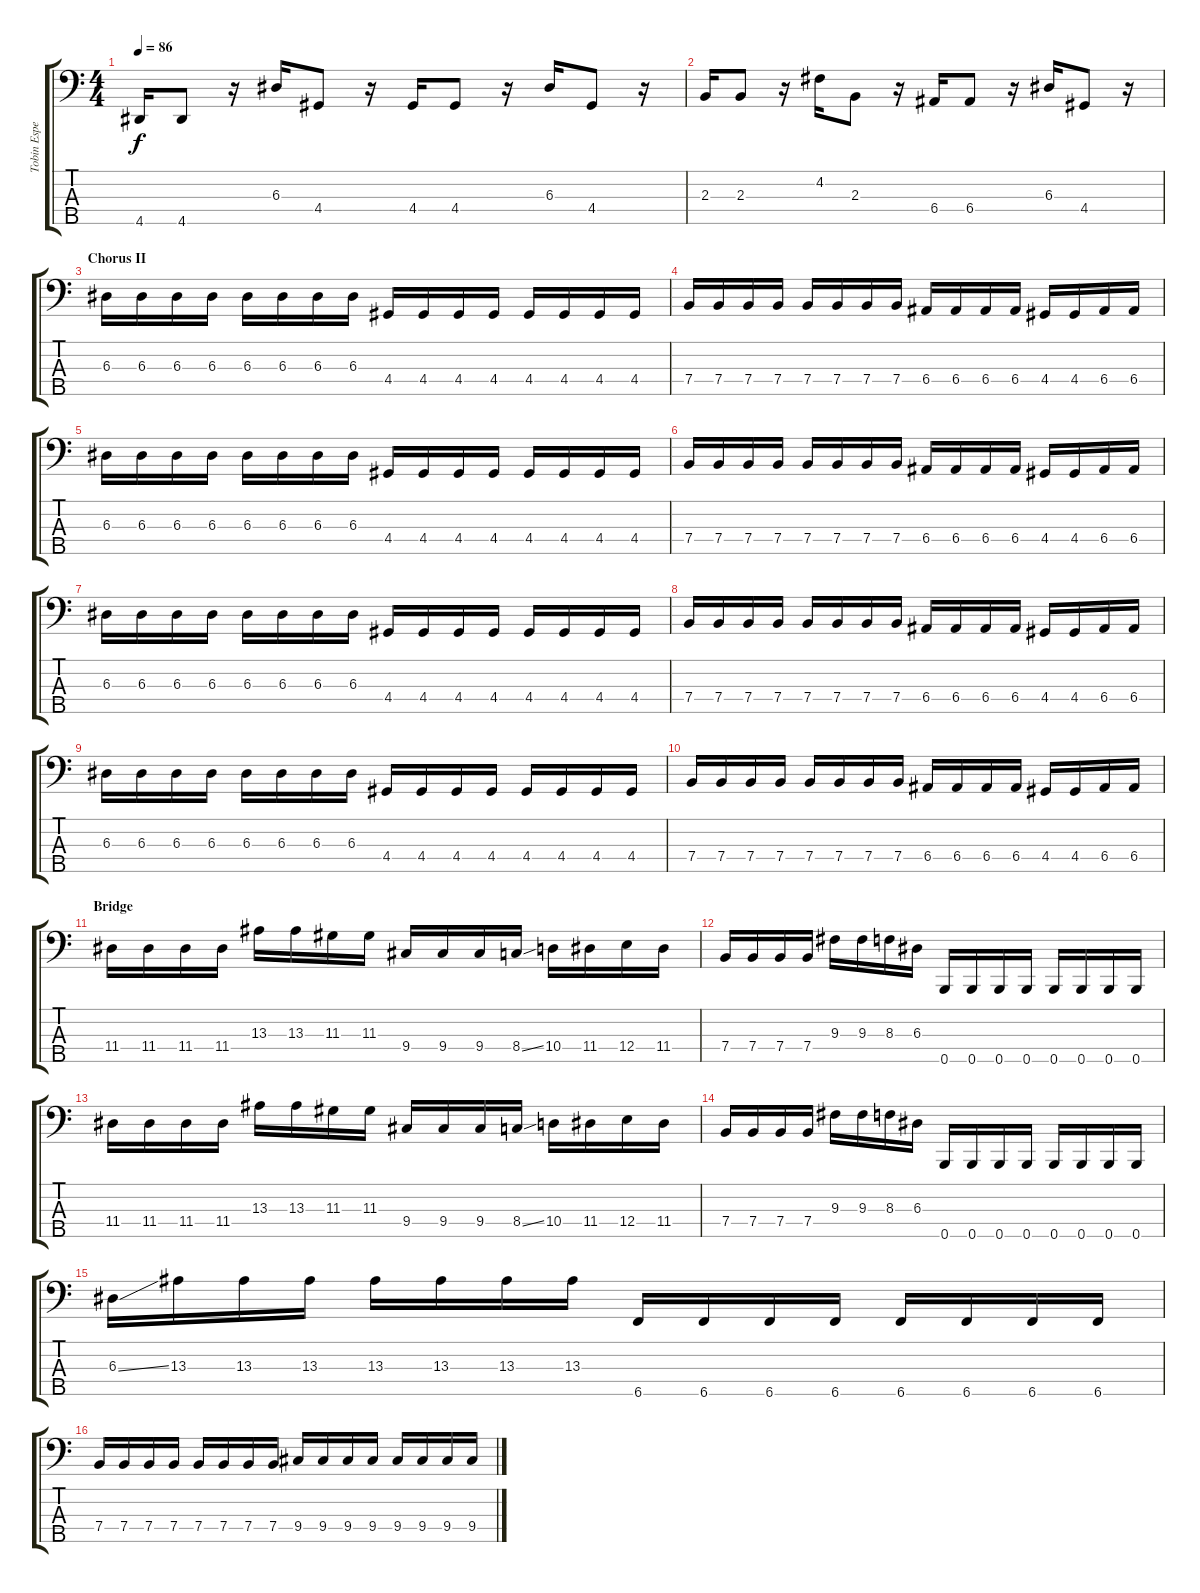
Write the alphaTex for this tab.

\track ("Tobin Esperance - Bass" "Tobin Espe") {instrument electricbassfinger}
\staff {score tabs}
\tuning (G2 D2 A1 E1 B0) {hide}
\ts (4 4)
\tempo 86
\clef f4
\ks c
4.5.16{dy f} 4.5.8 r.16 6.3.16 4.4.8 r.16 4.4.16 4.4.8 r.16 6.3.16 4.4.8 r.16 |
2.3.16 2.3.8 r.16 4.2.16 2.3.8 r.16 6.4.16 6.4.8 r.16 6.3.16 4.4.8 r.16 |
\section ("" "Chorus II")
6.3.16 6.3.16 6.3.16 6.3.16 6.3.16 6.3.16 6.3.16 6.3.16 4.4.16 4.4.16 4.4.16 4.4.16 4.4.16 4.4.16 4.4.16 4.4.16 |
7.4.16 7.4.16 7.4.16 7.4.16 7.4.16 7.4.16 7.4.16 7.4.16 6.4.16 6.4.16 6.4.16 6.4.16 4.4.16 4.4.16 6.4.16 6.4.16 |
6.3.16 6.3.16 6.3.16 6.3.16 6.3.16 6.3.16 6.3.16 6.3.16 4.4.16 4.4.16 4.4.16 4.4.16 4.4.16 4.4.16 4.4.16 4.4.16 |
7.4.16 7.4.16 7.4.16 7.4.16 7.4.16 7.4.16 7.4.16 7.4.16 6.4.16 6.4.16 6.4.16 6.4.16 4.4.16 4.4.16 6.4.16 6.4.16 |
6.3.16 6.3.16 6.3.16 6.3.16 6.3.16 6.3.16 6.3.16 6.3.16 4.4.16 4.4.16 4.4.16 4.4.16 4.4.16 4.4.16 4.4.16 4.4.16 |
7.4.16 7.4.16 7.4.16 7.4.16 7.4.16 7.4.16 7.4.16 7.4.16 6.4.16 6.4.16 6.4.16 6.4.16 4.4.16 4.4.16 6.4.16 6.4.16 |
6.3.16 6.3.16 6.3.16 6.3.16 6.3.16 6.3.16 6.3.16 6.3.16 4.4.16 4.4.16 4.4.16 4.4.16 4.4.16 4.4.16 4.4.16 4.4.16 |
7.4.16 7.4.16 7.4.16 7.4.16 7.4.16 7.4.16 7.4.16 7.4.16 6.4.16 6.4.16 6.4.16 6.4.16 4.4.16 4.4.16 6.4.16 6.4.16 |
\section ("" "Bridge")
11.4.16 11.4.16 11.4.16 11.4.16 13.3.16 13.3.16 11.3.16 11.3.16 9.4.16 9.4.16 9.4.16 8.4{ss}.16 10.4.16 11.4.16 12.4.16 11.4.16 |
7.4.16 7.4.16 7.4.16 7.4.16 9.3.16 9.3.16 8.3.16 6.3.16 0.5.16 0.5.16 0.5.16 0.5.16 0.5.16 0.5.16 0.5.16 0.5.16 |
11.4.16 11.4.16 11.4.16 11.4.16 13.3.16 13.3.16 11.3.16 11.3.16 9.4.16 9.4.16 9.4.16 8.4{ss}.16 10.4.16 11.4.16 12.4.16 11.4.16 |
7.4.16 7.4.16 7.4.16 7.4.16 9.3.16 9.3.16 8.3.16 6.3.16 0.5.16 0.5.16 0.5.16 0.5.16 0.5.16 0.5.16 0.5.16 0.5.16 |
6.3{ss}.16 13.3.16 13.3.16 13.3.16 13.3.16 13.3.16 13.3.16 13.3.16 6.5.16 6.5.16 6.5.16 6.5.16 6.5.16 6.5.16 6.5.16 6.5.16 |
7.4.16 7.4.16 7.4.16 7.4.16 7.4.16 7.4.16 7.4.16 7.4.16 9.4.16 9.4.16 9.4.16 9.4.16 9.4.16 9.4.16 9.4.16 9.4.16
